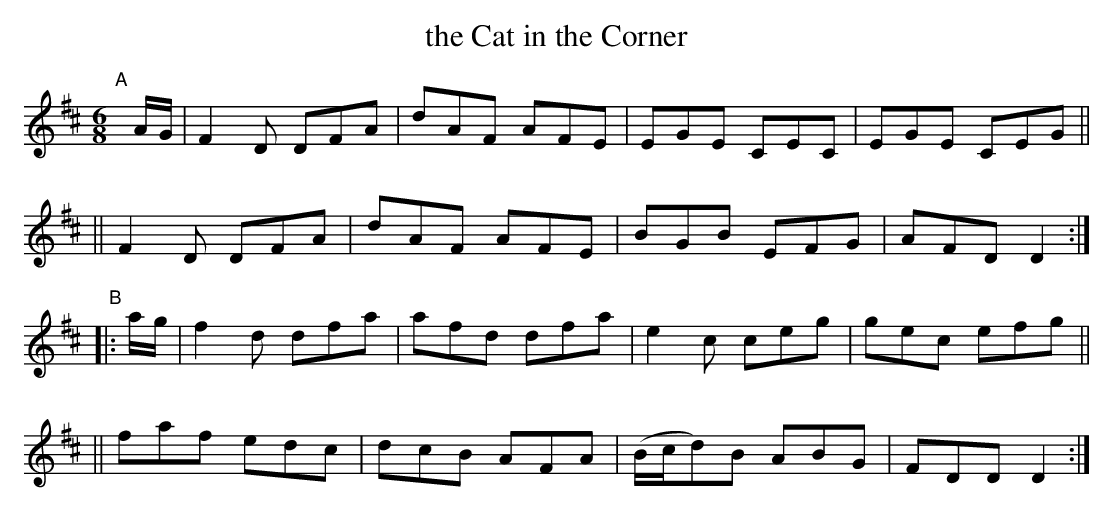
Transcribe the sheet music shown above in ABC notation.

X:1
T: the Cat in the Corner
M: 6/8
L: 1/8
K: D
"^A"[|] A/G/ \
|  F2D DFA | dAF AFE | EGE CEC | EGE CEG ||
|| F2D DFA | dAF AFE | BGB EFG | AFD D2 :|
"^B"|: a/g/ \
|  f2d dfa | afd dfa | e2c ceg | gec efg ||
|| faf edc | dcB AFA | (B/c/d)B ABG | FDD D2 :|
